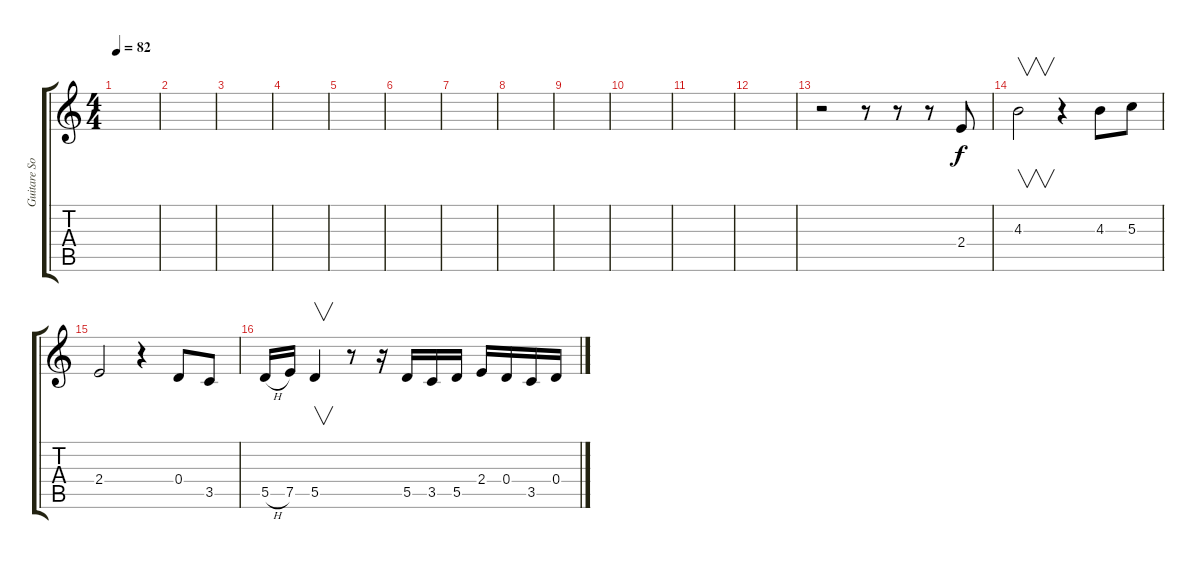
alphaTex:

\track ("Guitare Solo" "Guitare So") {instrument overdrivenguitar}
\staff {score tabs}
\tuning (E4 B3 G3 D3 A2 E2) {hide}
\ts (4 4)
\tempo 82
\clef g2
\ks c
|
|
|
|
|
|
|
|
|
|
|
|
r.2 r.8 r.8 r.8 2.4.8 |
4.3.2{v} r.4 4.3.8 5.3.8 |
2.4.2 r.4 0.4.8 3.5.8 |
5.5{h}.16 7.5.16 5.5.4{v} r.8 r.16 5.5.16 3.5.16 5.5.16 2.4.16 0.4.16 3.5.16 0.4.16
